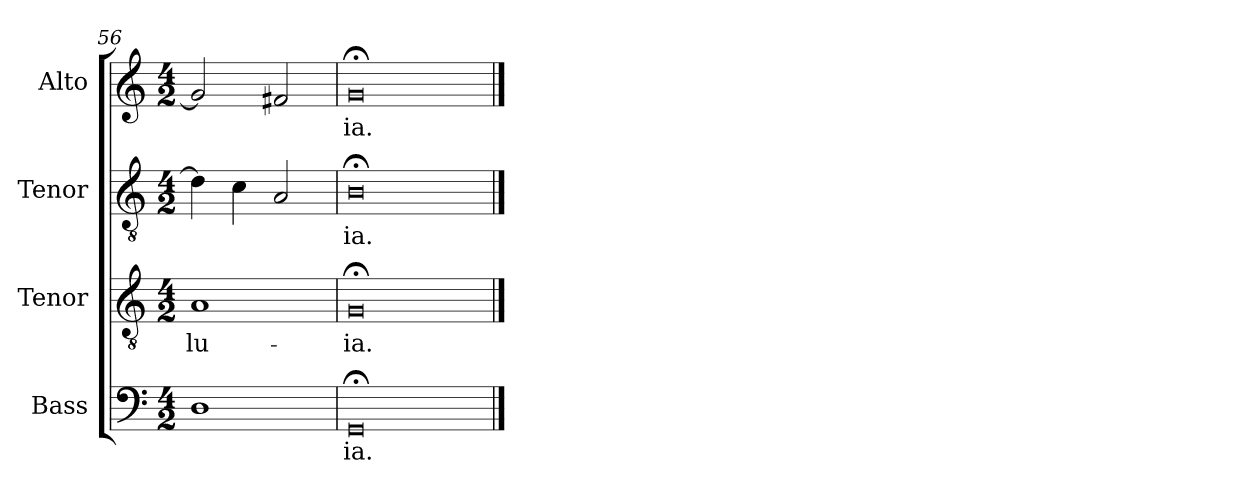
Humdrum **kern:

**kern	**text	**kern	**text	**kern	**text	**kern	**text
*part4	*part4	*part3	*part3	*part2	*part2	*part1	*part1
*staff4	*staff4	*staff3	*staff3	*staff2	*staff2	*staff1	*staff1
*I"Bass	*	*I"Tenor	*	*I"Tenor	*	*I"Alto	*
*I'B.	*	*I'T.	*	*I'T.	*	*I'A.	*
*clefF4	*	*clefGv2	*	*clefGv2	*	*clefG2	*
*	*	*ITrd7c12	*	*ITrd7c12	*	*	*
*k[]	*	*k[]	*	*k[]	*	*k[]	*
*C:	*	*C:	*	*C:	*	*C:	*
*M4/2	*	*M4/2	*	*M4/2	*	*M4/2	*
=56	=56	=56	=56	=56	=56	=56	=56
!	!	!	!LO:LY:b:color=#000000	!	!	!	!
1Di	.	1AAi	-lu-	4Di\]	.	2gi/]	.
.	.	.	.	4Ci\	.	.	.
.	.	.	.	2AAi/	.	2f#Xi/	.
=57	=57	=57	=57	=57	=57	=57	=57
!	!LO:LY:b:color=#000000	!	!	!	!	!	!
!	!	!	!LO:LY:b:color=#000000	!	!	!	!
!	!	!	!	!	!LO:LY:b:color=#000000	!	!
!	!	!	!	!	!	!	!LO:LY:b:color=#000000
0GG;i	-ia.	0GG;i	-ia.	0BB;i	-ia.	0g;i	-ia.
*	*	*	*	*	*	*stria0	*
==	==	==	==	==	==	==	==
*-	*-	*-	*-	*-	*-	*-	*-
